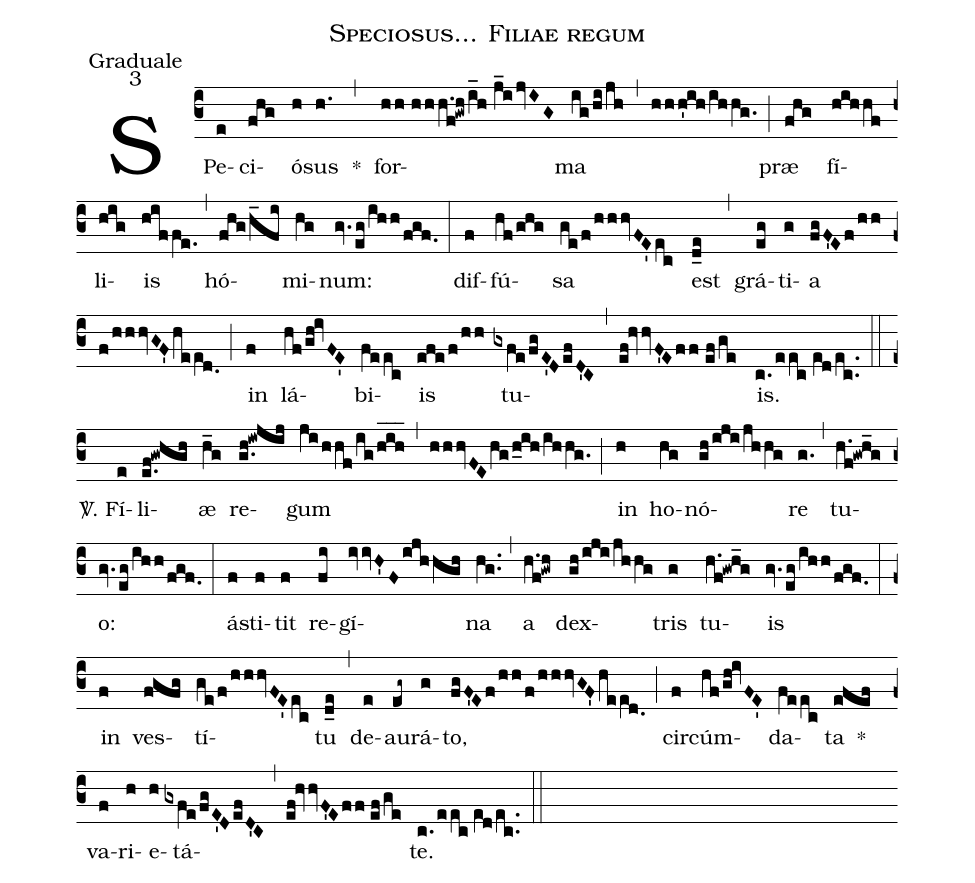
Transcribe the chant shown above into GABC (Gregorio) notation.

name: Speciosus... Filiae regum;
office-part: Graduale;
mode: 3;
%%
(c3) SPe(e)ci(fhg)ó(h)sus(h.) *(,) for(hh//hhh.f!gwh/i_h//j_ijvIG)ma(ig/hi/jh) (,) (hhh'ih/ihhg.) (;) præ(fhg) fí(hihhf)li(hig)is(hiffe.) (,) hó(fhg/h_fi)mi(hg)num:(gv.eg/ihh/fgf.) (:)
dif(f)fú(hf/ghg)sa(ge/f/hhhvFE'ec) est(d_e) (,) grá(eg)ti(g)a(fgF'Ef/hh/f/hhhvGF'hee[ll:1]d.0) (;) in(f) lá(hf/gh!ivFE')bi(feec)is(efe/f/hh) tu(gxfe/fgE'DefD'C)(,)(ef!hvvF'Eff//ef/ge)is.(c./eec//e[ll:1]d/ec..) (::)
<sp>V/</sp>. Fí(e)li(e.f!gwhgh)æ(h_g) re(g.h!iwjij)gum(jihhf/ig/h_i_h_) (,) (hhhvFEhg/h_ih/ihhg.) (;) in(h) ho(hg)nó(gh/iji/jhhg)re(g.) (,) tu(h.f!gwh_g)o:(gv.eg/ihh/fgf.) (:)
á(f)sti(f)tit(f) re(fi)gí(ivvH'Fijhhgh)na(hg..) (,) a(h.f!gwh) dex(gh/iji/jhhg)tris(g) tu(h.f!gwh_g)is(gv.eg/ihh/fgf.) (:)
in(f) ves(fgfg)tí(ge/f/hhhvFE'ec)tu(d_e) (,) de(e)au(eg~)rá(g)to,(fgF'Ef/!hh/f/!hhhvGF'hee[ll:1]d.0) (;) cir(f)cúm(hf/gh!ivFE')da(feec)ta(efef) *()
va(f)ri(h)e(h)tá(gxfe/fgE'DefD'C)(,)(ef!hvvF'Eff//ef/ge)te.(c./eec//e[ll:1]d/ec..) (::)
